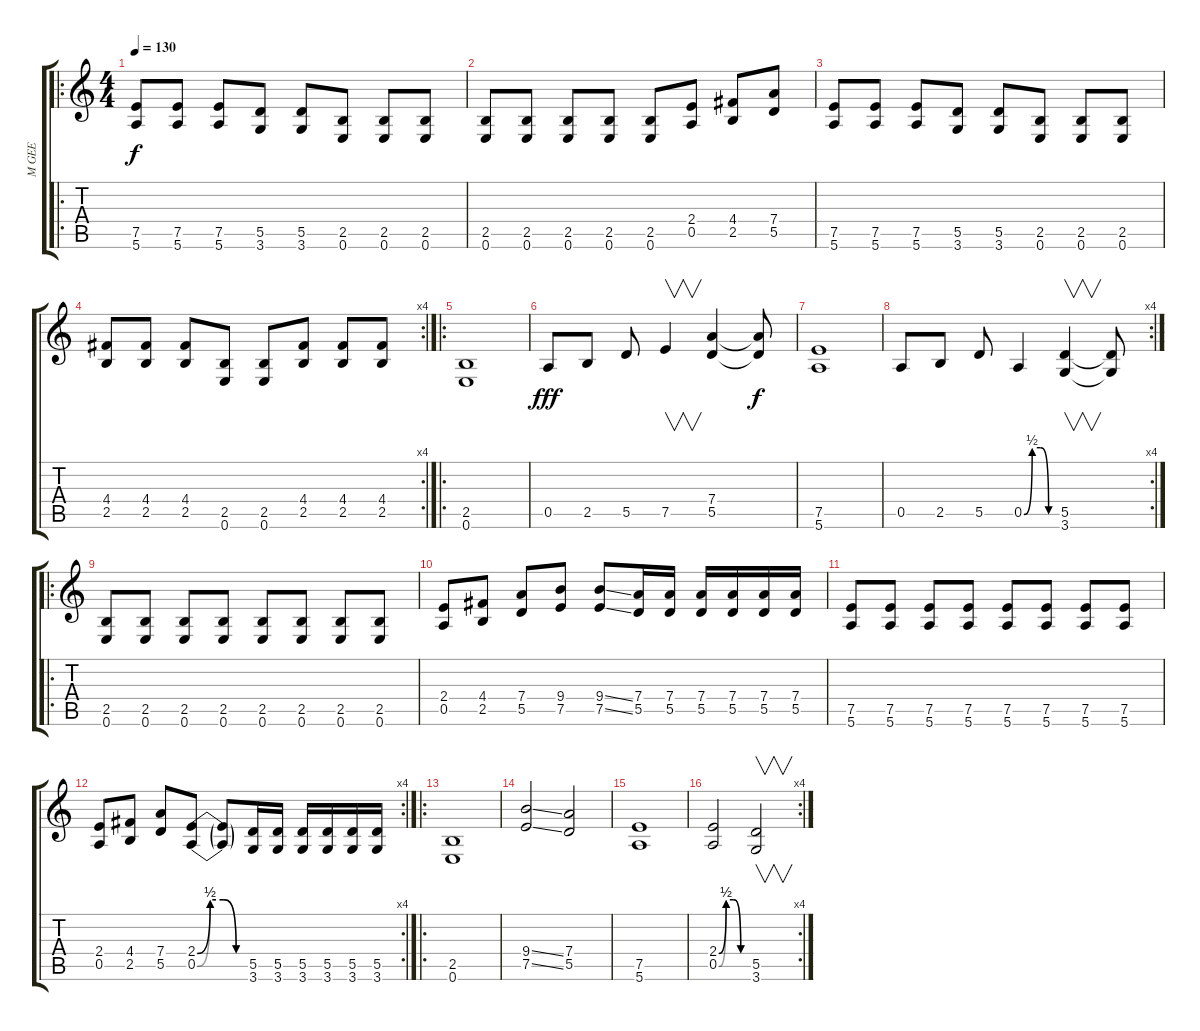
\track ("M GEE" "M GEE") {instrument distortionguitar}
\staff {score tabs}
\tuning (E4 B3 G3 D3 A2 E2) {hide}
\ro
\ts (4 4)
\tempo 130
\clef g2
\ks c
(7.5 5.6).8{dy f instrument distortionguitar} (7.5 5.6).8 (7.5 5.6).8 (5.5 3.6).8 (5.5 3.6).8 (2.5 0.6).8 (2.5 0.6).8 (2.5 0.6).8 |
(2.5 0.6).8 (2.5 0.6).8 (2.5 0.6).8 (2.5 0.6).8 (2.5 0.6).8 (2.4 0.5).8 (4.4 2.5).8 (7.4 5.5).8 |
(7.5 5.6).8 (7.5 5.6).8 (7.5 5.6).8 (5.5 3.6).8 (5.5 3.6).8 (2.5 0.6).8 (2.5 0.6).8 (2.5 0.6).8 |
\rc 4
(4.4 2.5).8 (4.4 2.5).8 (4.4 2.5).8 (2.5 0.6).8 (2.5 0.6).8 (4.4 2.5).8 (4.4 2.5).8 (4.4 2.5).8 |
\ro
(2.5 0.6).1 |
0.5.8{dy fff} 2.5.8 5.5.8 7.5.4{v} (7.4 5.5).4 (7.4{t} 5.5{t}).8{dy f} |
(7.5 5.6).1 |
\rc 4
0.5.8 2.5.8 5.5.8 0.5{be (custom 0 0 15 2 30 2 45 0 60 0)}.4 (5.5 3.6).4{v} (5.5{t} 3.6{t}).8 |
\ro
(2.5 0.6).8 (2.5 0.6).8 (2.5 0.6).8 (2.5 0.6).8 (2.5 0.6).8 (2.5 0.6).8 (2.5 0.6).8 (2.5 0.6).8 |
(2.4 0.5).8 (4.4 2.5).8 (7.4 5.5).8 (9.4 7.5).8 (9.4{ss} 7.5{ss}).8 (7.4 5.5).16 (7.4 5.5).16 (7.4 5.5).16 (7.4 5.5).16 (7.4 5.5).16 (7.4 5.5).16 |
(7.5 5.6).8 (7.5 5.6).8 (7.5 5.6).8 (7.5 5.6).8 (7.5 5.6).8 (7.5 5.6).8 (7.5 5.6).8 (7.5 5.6).8 |
\rc 4
(2.4 0.5).8 (4.4 2.5).8 (7.4 5.5).8 (2.4{be (custom 0 0 15 2 30 2 45 0 60 0)} 0.5{be (custom 0 0 15 2 30 2 45 0 60 0)}).8 (2.4{t} 0.5{t}).8 (5.5 3.6).16 (5.5 3.6).16 (5.5 3.6).16 (5.5 3.6).16 (5.5 3.6).16 (5.5 3.6).16 |
\ro
(2.5 0.6).1 |
(9.4{ss} 7.5{ss}).2 (7.4 5.5).2 |
(7.5 5.6).1 |
\rc 4
(2.4{be (custom 0 0 15 2 30 2 45 0 60 0)} 0.5{be (custom 0 0 15 2 30 2 45 0 60 0)}).2 (5.5 3.6).2{v}
